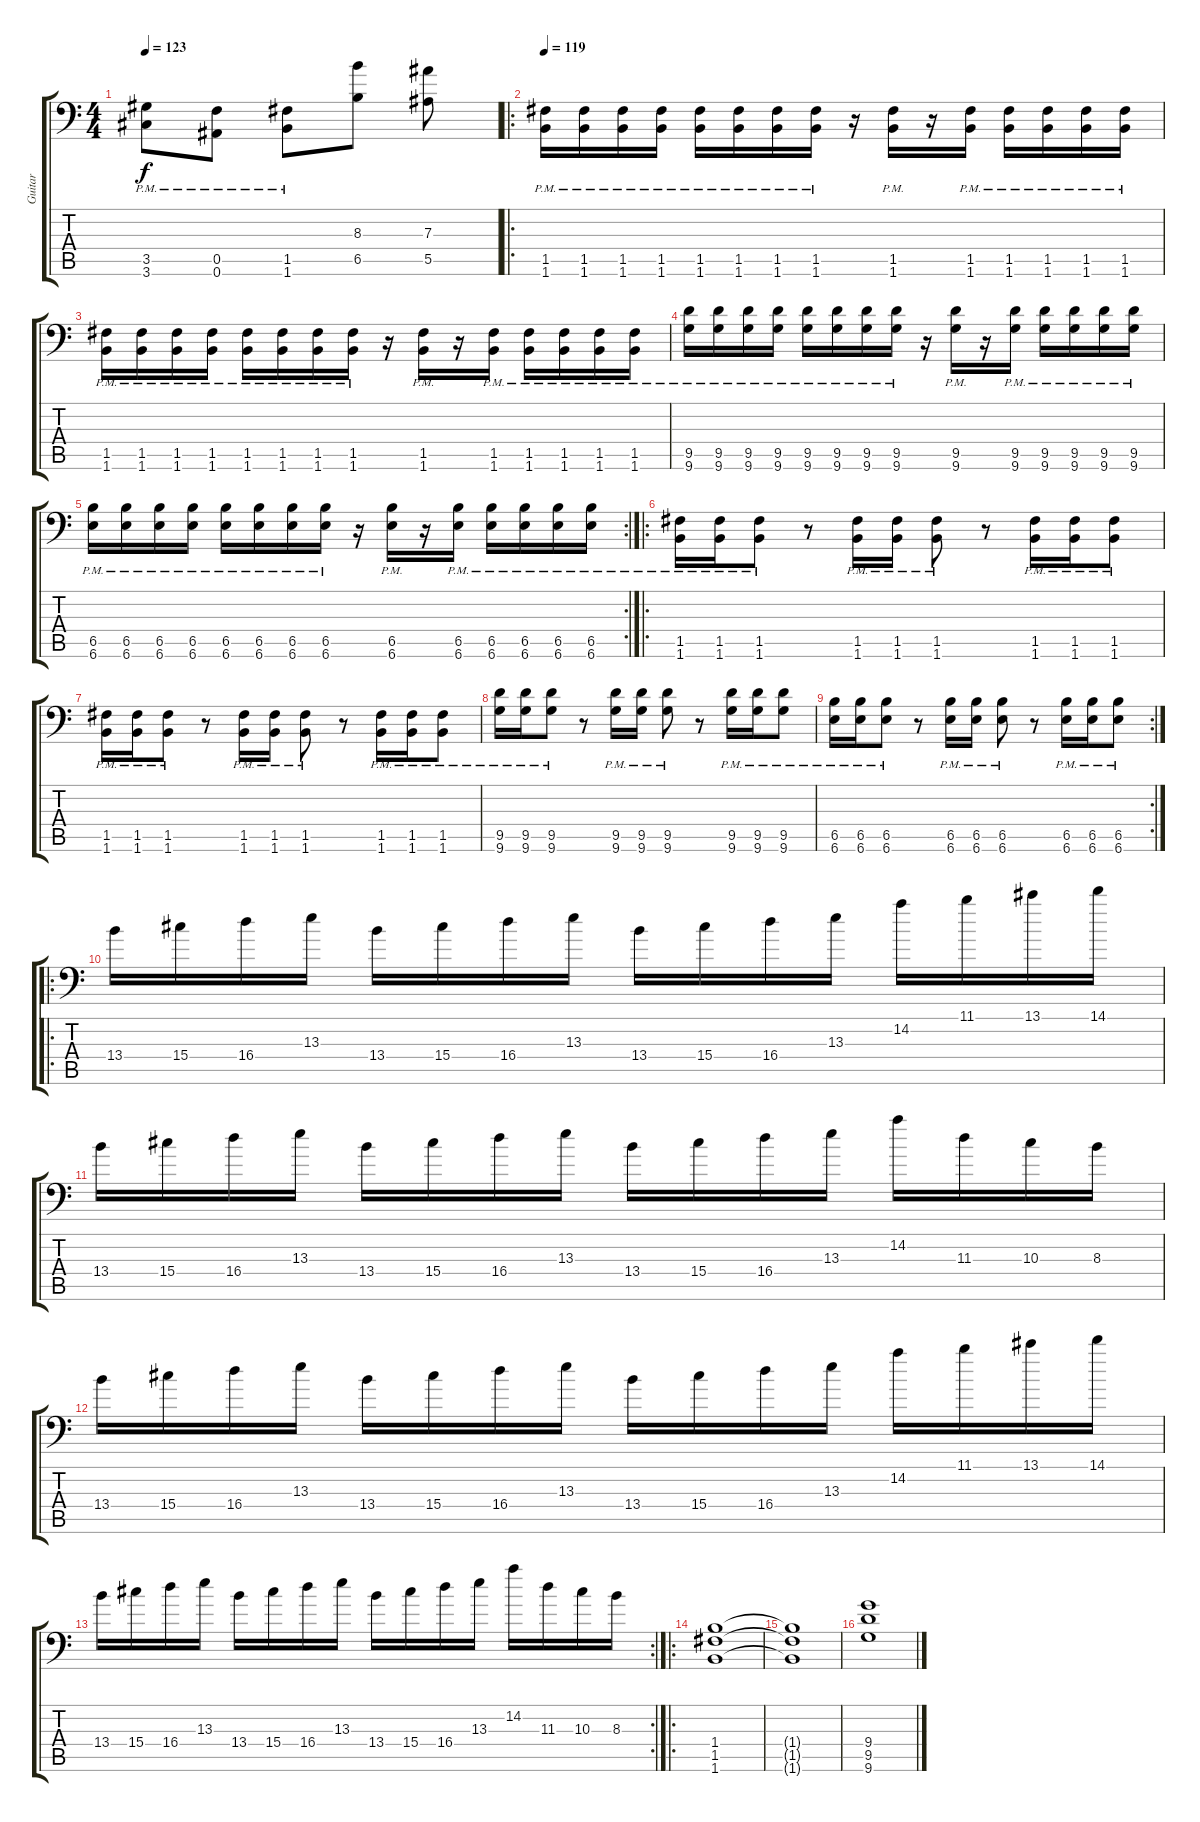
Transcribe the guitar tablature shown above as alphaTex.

\track ("Guitar" "Guitar") {instrument distortionguitar}
\staff {score tabs}
\tuning (C4 G3 Eb3 Bb2 F2 Bb1) {hide}
\ts (4 4)
\tempo 123
\clef f4
\ks c
(3.5{pm} 3.6{pm}).8{dy f} (0.5{pm} 0.6{pm}).8 (1.5{pm} 1.6{pm}).8 (8.3 6.5).8 (7.3 5.5).8 |
\ro
\tempo 119
(1.5{pm} 1.6{pm}).16 (1.5{pm} 1.6{pm}).16 (1.5{pm} 1.6{pm}).16 (1.5{pm} 1.6{pm}).16 (1.5{pm} 1.6{pm}).16 (1.5{pm} 1.6{pm}).16 (1.5{pm} 1.6{pm}).16 (1.5{pm} 1.6{pm}).16 r.16 (1.5{pm} 1.6{pm}).16 r.16 (1.5{pm} 1.6{pm}).16 (1.5{pm} 1.6{pm}).16 (1.5{pm} 1.6{pm}).16 (1.5{pm} 1.6{pm}).16 (1.5{pm} 1.6{pm}).16 |
(1.5{pm} 1.6{pm}).16 (1.5{pm} 1.6{pm}).16 (1.5{pm} 1.6{pm}).16 (1.5{pm} 1.6{pm}).16 (1.5{pm} 1.6{pm}).16 (1.5{pm} 1.6{pm}).16 (1.5{pm} 1.6{pm}).16 (1.5{pm} 1.6{pm}).16 r.16 (1.5{pm} 1.6{pm}).16 r.16 (1.5{pm} 1.6{pm}).16 (1.5{pm} 1.6{pm}).16 (1.5{pm} 1.6{pm}).16 (1.5{pm} 1.6{pm}).16 (1.5{pm} 1.6{pm}).16 |
(9.5{pm} 9.6{pm}).16 (9.5{pm} 9.6{pm}).16 (9.5{pm} 9.6{pm}).16 (9.5{pm} 9.6{pm}).16 (9.5{pm} 9.6{pm}).16 (9.5{pm} 9.6{pm}).16 (9.5{pm} 9.6{pm}).16 (9.5{pm} 9.6{pm}).16 r.16 (9.5{pm} 9.6{pm}).16 r.16 (9.5{pm} 9.6{pm}).16 (9.5{pm} 9.6{pm}).16 (9.5{pm} 9.6{pm}).16 (9.5{pm} 9.6{pm}).16 (9.5{pm} 9.6{pm}).16 |
\rc 2
(6.5{pm} 6.6{pm}).16 (6.5{pm} 6.6{pm}).16 (6.5{pm} 6.6{pm}).16 (6.5{pm} 6.6{pm}).16 (6.5{pm} 6.6{pm}).16 (6.5{pm} 6.6{pm}).16 (6.5{pm} 6.6{pm}).16 (6.5{pm} 6.6{pm}).16 r.16 (6.5{pm} 6.6{pm}).16 r.16 (6.5{pm} 6.6{pm}).16 (6.5{pm} 6.6{pm}).16 (6.5{pm} 6.6{pm}).16 (6.5{pm} 6.6{pm}).16 (6.5{pm} 6.6{pm}).16 |
\ro
(1.5{pm} 1.6{pm}).16 (1.5{pm} 1.6{pm}).16 (1.5{pm} 1.6{pm}).8 r.8 (1.5{pm} 1.6{pm}).16 (1.5{pm} 1.6{pm}).16 (1.5{pm} 1.6{pm}).8 r.8 (1.5{pm} 1.6{pm}).16 (1.5{pm} 1.6{pm}).16 (1.5{pm} 1.6{pm}).8 |
(1.5{pm} 1.6{pm}).16 (1.5{pm} 1.6{pm}).16 (1.5{pm} 1.6{pm}).8 r.8 (1.5{pm} 1.6{pm}).16 (1.5{pm} 1.6{pm}).16 (1.5{pm} 1.6{pm}).8 r.8 (1.5{pm} 1.6{pm}).16 (1.5{pm} 1.6{pm}).16 (1.5{pm} 1.6{pm}).8 |
(9.5{pm} 9.6{pm}).16 (9.5{pm} 9.6{pm}).16 (9.5{pm} 9.6{pm}).8 r.8 (9.5{pm} 9.6{pm}).16 (9.5{pm} 9.6{pm}).16 (9.5{pm} 9.6{pm}).8 r.8 (9.5{pm} 9.6{pm}).16 (9.5{pm} 9.6{pm}).16 (9.5{pm} 9.6{pm}).8 |
\rc 2
(6.5{pm} 6.6{pm}).16 (6.5{pm} 6.6{pm}).16 (6.5{pm} 6.6{pm}).8 r.8 (6.5{pm} 6.6{pm}).16 (6.5{pm} 6.6{pm}).16 (6.5{pm} 6.6{pm}).8 r.8 (6.5{pm} 6.6{pm}).16 (6.5{pm} 6.6{pm}).16 (6.5{pm} 6.6{pm}).8 |
\ro
13.4.16 15.4.16 16.4.16 13.3.16 13.4.16 15.4.16 16.4.16 13.3.16 13.4.16 15.4.16 16.4.16 13.3.16 14.2.16 11.1.16 13.1.16 14.1.16 |
13.4.16 15.4.16 16.4.16 13.3.16 13.4.16 15.4.16 16.4.16 13.3.16 13.4.16 15.4.16 16.4.16 13.3.16 14.2.16 11.3.16 10.3.16 8.3.16 |
13.4.16 15.4.16 16.4.16 13.3.16 13.4.16 15.4.16 16.4.16 13.3.16 13.4.16 15.4.16 16.4.16 13.3.16 14.2.16 11.1.16 13.1.16 14.1.16 |
\rc 2
13.4.16 15.4.16 16.4.16 13.3.16 13.4.16 15.4.16 16.4.16 13.3.16 13.4.16 15.4.16 16.4.16 13.3.16 14.2.16 11.3.16 10.3.16 8.3.16 |
\ro
(1.4 1.5 1.6).1 |
(1.4{t} 1.5{t} 1.6{t}).1 |
(9.4 9.5 9.6).1
